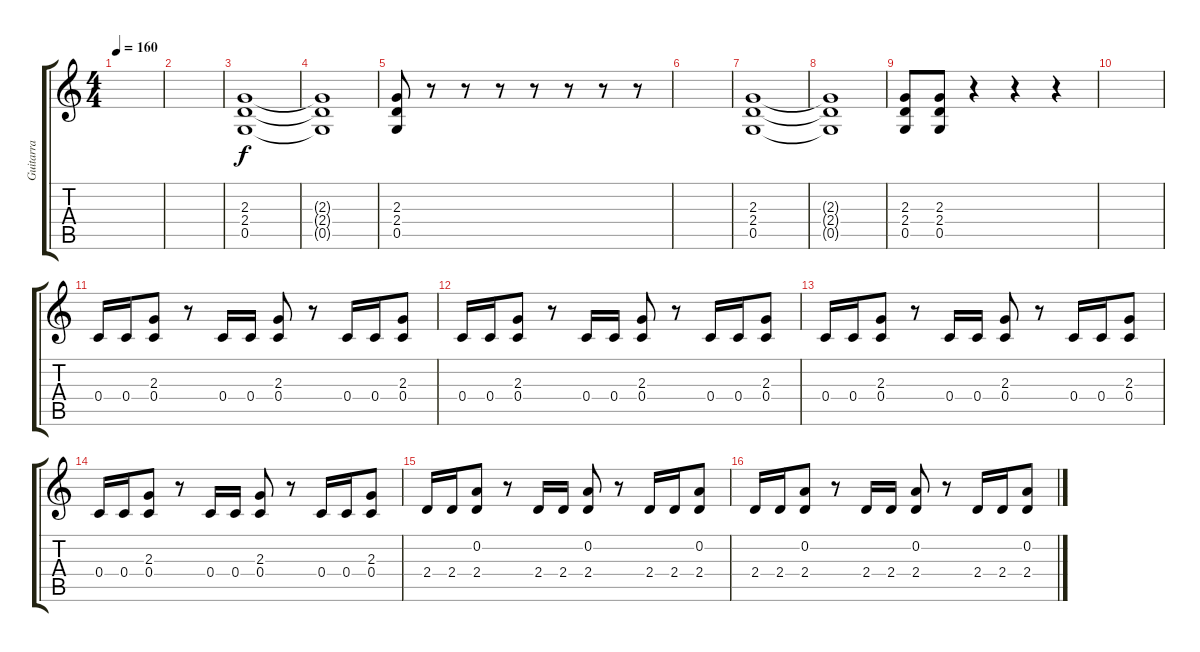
\track ("Guitarra" "Guitarra") {instrument distortionguitar}
\staff {score tabs}
\tuning (D4 A3 F3 C3 G2 D2) {hide}
\ts (4 4)
\tempo 160
\clef g2
\ks c
|
|
(2.3 2.4 0.5).1 |
(2.3{t} 2.4{t} 0.5{t}).1 |
(2.3 2.4 0.5).8 r.8 r.8 r.8 r.8 r.8 r.8 r.8 |
|
(2.3 2.4 0.5).1 |
(2.3{t} 2.4{t} 0.5{t}).1 |
(2.3 2.4 0.5).8 (2.3 2.4 0.5).8 r.4 r.4 r.4 |
|
0.4.16 0.4.16 (2.3 0.4).8 r.8 0.4.16 0.4.16 (2.3 0.4).8 r.8 0.4.16 0.4.16 (2.3 0.4).8 |
0.4.16 0.4.16 (2.3 0.4).8 r.8 0.4.16 0.4.16 (2.3 0.4).8 r.8 0.4.16 0.4.16 (2.3 0.4).8 |
0.4.16 0.4.16 (2.3 0.4).8 r.8 0.4.16 0.4.16 (2.3 0.4).8 r.8 0.4.16 0.4.16 (2.3 0.4).8 |
0.4.16 0.4.16 (2.3 0.4).8 r.8 0.4.16 0.4.16 (2.3 0.4).8 r.8 0.4.16 0.4.16 (2.3 0.4).8 |
2.4.16 2.4.16 (0.2 2.4).8 r.8 2.4.16 2.4.16 (0.2 2.4).8 r.8 2.4.16 2.4.16 (0.2 2.4).8 |
2.4.16 2.4.16 (0.2 2.4).8 r.8 2.4.16 2.4.16 (0.2 2.4).8 r.8 2.4.16 2.4.16 (0.2 2.4).8
